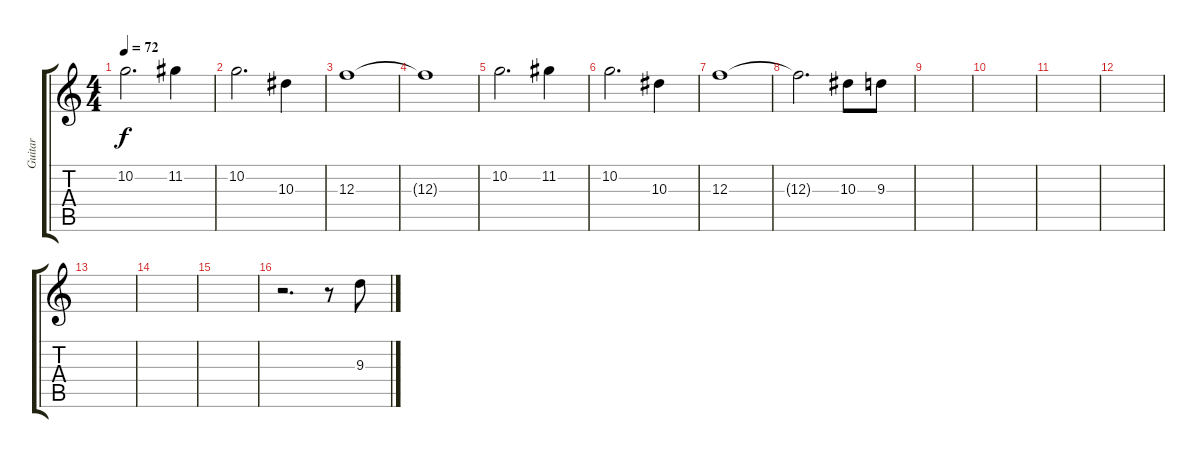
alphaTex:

\track ("Guitar" "Guitar") {instrument distortionguitar}
\staff {score tabs}
\tuning (D4 A3 F3 C3 G2 C2) {hide}
\ts (4 4)
\tempo 72
\clef g2
\ks c
10.2.2{d dy f volume 14} 11.2.4 |
10.2.2{d} 10.3.4 |
12.3.1 |
12.3{t}.1 |
10.2.2{d volume 14} 11.2.4 |
10.2.2{d} 10.3.4 |
12.3.1 |
12.3{t}.2{d} 10.3.8 9.3.8 |
|
|
|
|
|
|
|
r.2{d} r.8 9.3.8
